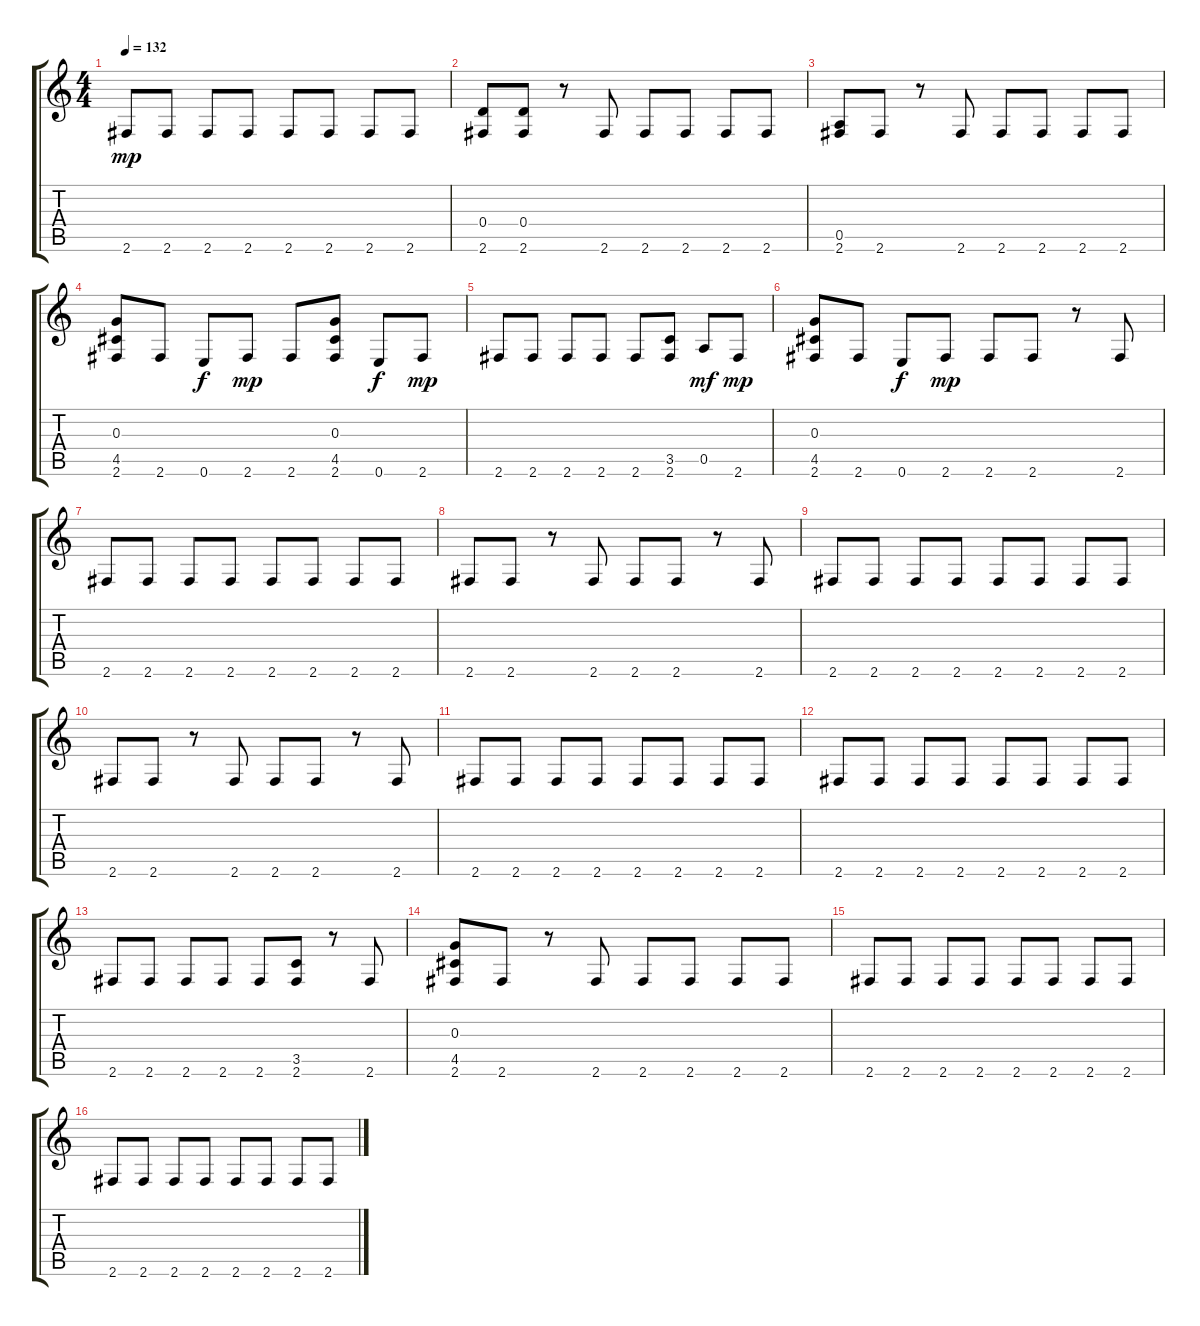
\track "" {instrument acousticbass}
\staff {score tabs}
\tuning (E4 B3 G3 D3 A2 E2) {hide}
\ts (4 4)
\tempo 132
\clef g2
\ks c
2.6.8{dy mp} 2.6.8 2.6.8 2.6.8 2.6.8 2.6.8 2.6.8 2.6.8 |
(0.4 2.6).8 (0.4 2.6).8 r.8 2.6.8 2.6.8 2.6.8 2.6.8 2.6.8 |
(0.5 2.6).8 2.6.8 r.8 2.6.8 2.6.8 2.6.8 2.6.8 2.6.8 |
(0.3 4.5 2.6).8 2.6.8 0.6.8{dy f} 2.6.8{dy mp} 2.6.8 (0.3 4.5 2.6).8 0.6.8{dy f} 2.6.8{dy mp} |
2.6.8 2.6.8 2.6.8 2.6.8 2.6.8 (3.5 2.6).8 0.5.8{dy mf} 2.6.8{dy mp} |
(0.3 4.5 2.6).8 2.6.8 0.6.8{dy f} 2.6.8{dy mp} 2.6.8 2.6.8 r.8 2.6.8 |
2.6.8 2.6.8 2.6.8 2.6.8 2.6.8 2.6.8 2.6.8 2.6.8 |
2.6.8 2.6.8 r.8 2.6.8 2.6.8 2.6.8 r.8 2.6.8 |
2.6.8 2.6.8 2.6.8 2.6.8 2.6.8 2.6.8 2.6.8 2.6.8 |
2.6.8 2.6.8 r.8 2.6.8 2.6.8 2.6.8 r.8 2.6.8 |
2.6.8 2.6.8 2.6.8 2.6.8 2.6.8 2.6.8 2.6.8 2.6.8 |
2.6.8 2.6.8 2.6.8 2.6.8 2.6.8 2.6.8 2.6.8 2.6.8 |
2.6.8 2.6.8 2.6.8 2.6.8 2.6.8 (3.5 2.6).8 r.8 2.6.8 |
(0.3 4.5 2.6).8 2.6.8 r.8 2.6.8 2.6.8 2.6.8 2.6.8 2.6.8 |
2.6.8 2.6.8 2.6.8 2.6.8 2.6.8 2.6.8 2.6.8 2.6.8 |
2.6.8 2.6.8 2.6.8 2.6.8 2.6.8 2.6.8 2.6.8 2.6.8
